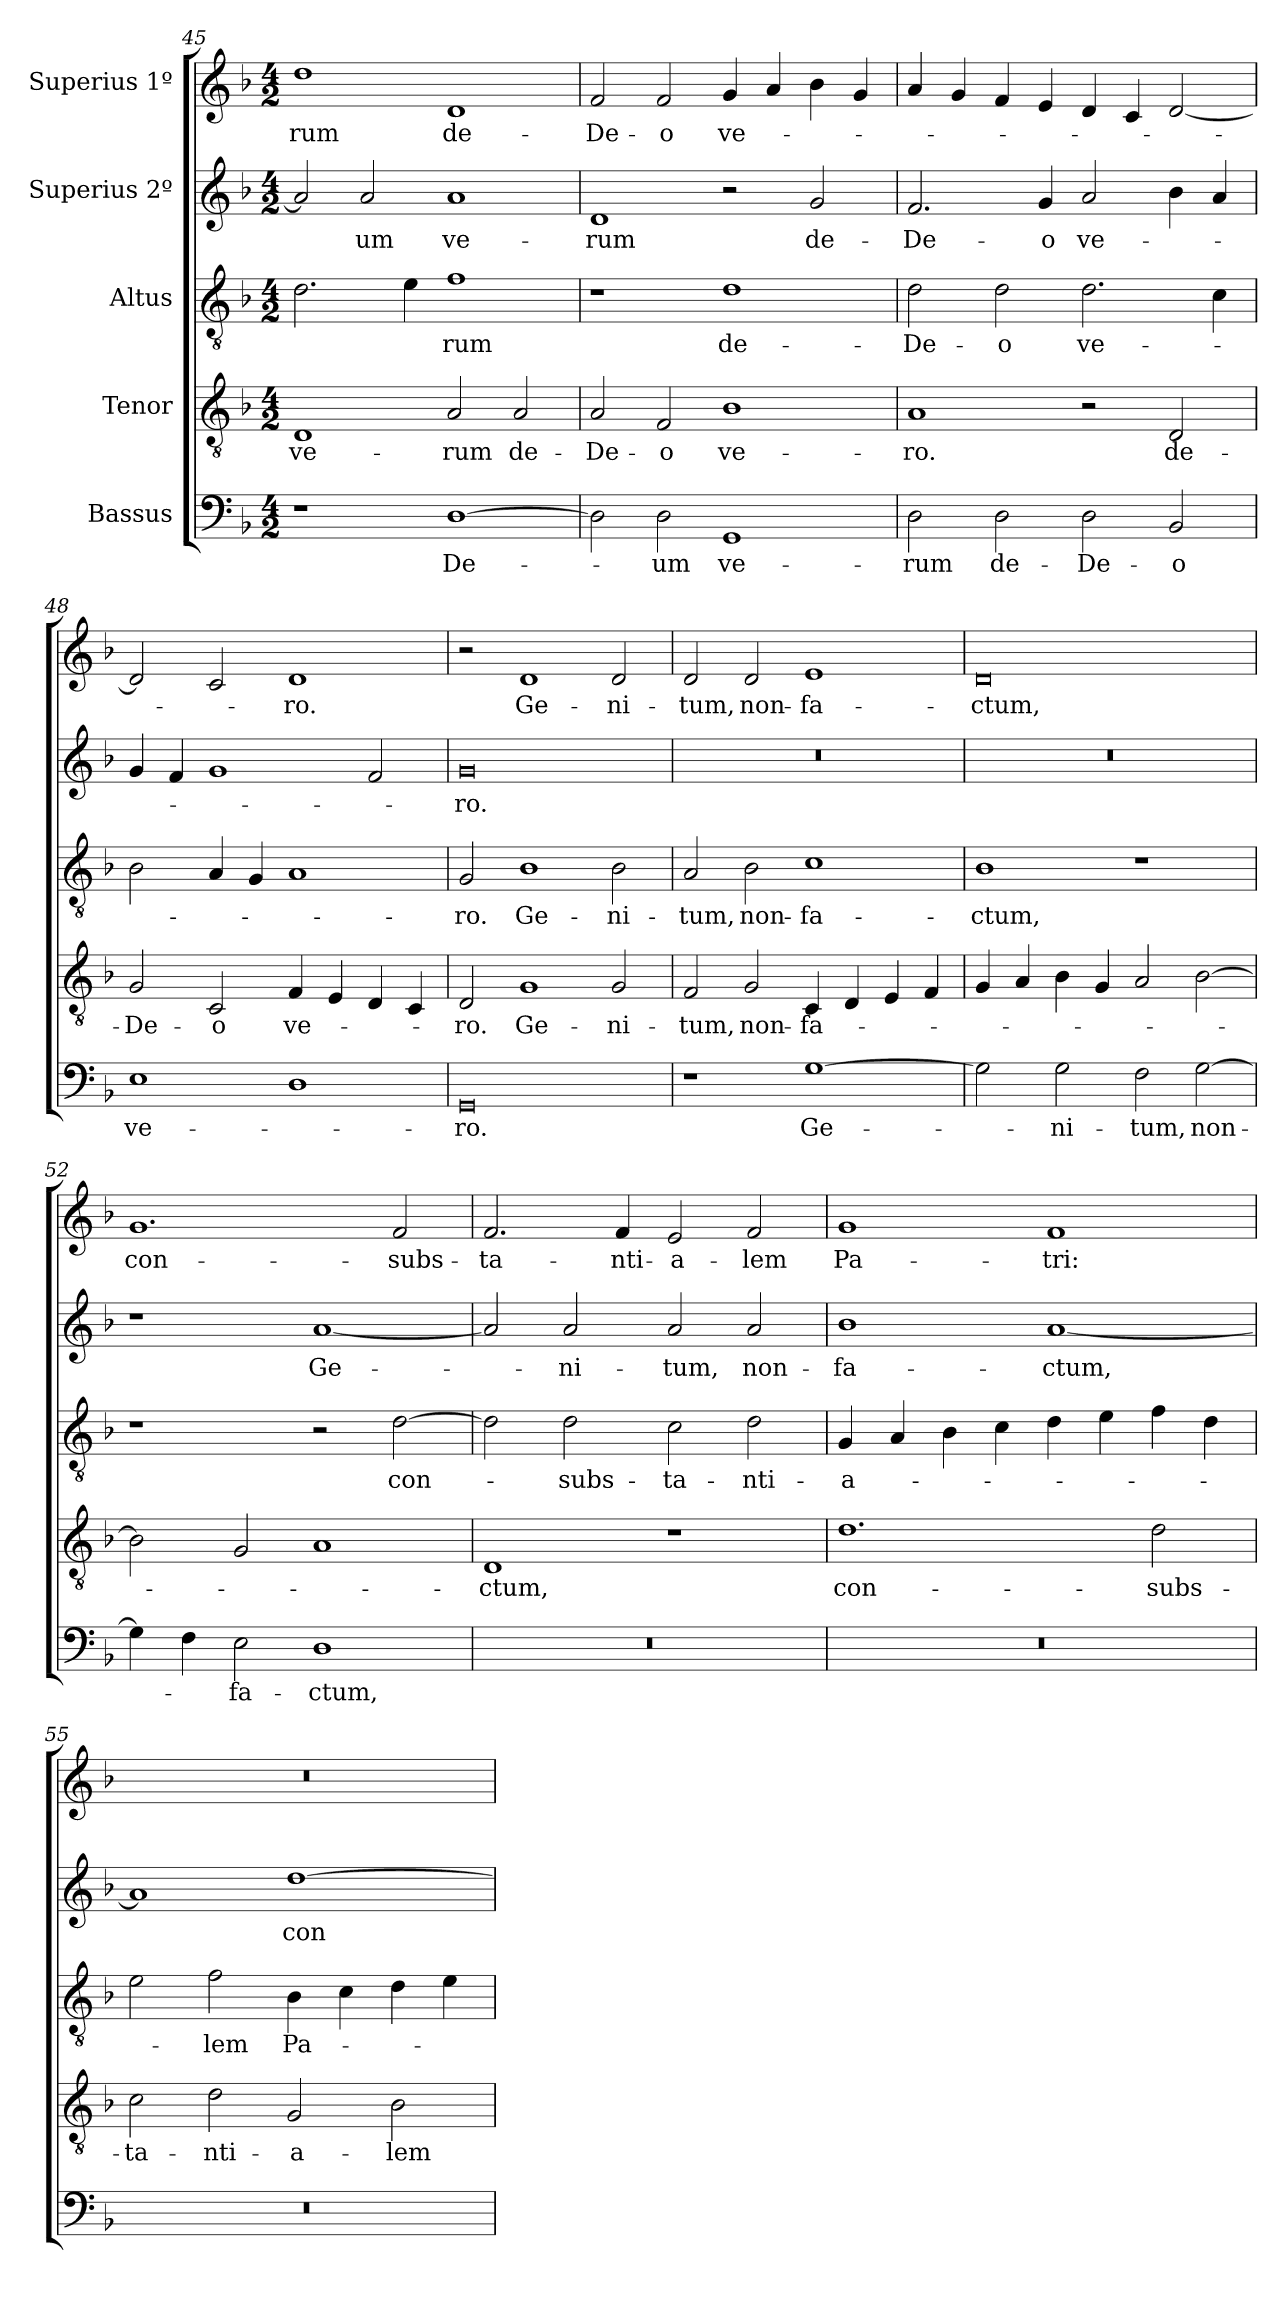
**kern	**text	**kern	**text	**kern	**text	**kern	**text	**kern	**text
*part5	*part5	*part4	*part4	*part3	*part3	*part2	*part2	*part1	*part1
*staff5	*staff5	*staff4	*staff4	*staff3	*staff3	*staff2	*staff2	*staff1	*staff1
*I"Bassus	*	*I"Tenor	*	*I"Altus	*	*I"Superius 2º	*	*I"Superius 1º	*
*clefF4	*	*clefGv2	*	*clefGv2	*	*clefG2	*	*clefG2	*
*k[b-]	*	*k[b-]	*	*k[b-]	*	*k[b-]	*	*k[b-]	*
*M4/2	*	*M4/2	*	*M4/2	*	*M4/2	*	*M4/2	*
=45	=45	=45	=45	=45	=45	=45	=45	=45	=45
1r	.	1D/	ve-	2.d\	.	2a/]	.	1dd\	-rum
.	.	.	.	.	.	2a/	-um	.	.
.	.	.	.	4e\	.	.	.	.	.
[1D\	De-	2A/	-rum	1f\	-rum	1a/	ve-	1d/	de-
.	.	2A/	de-	.	.	.	.	.	.
=46	=46	=46	=46	=46	=46	=46	=46	=46	=46
2D\]	.	2A/	De-	1r	.	1d/	-rum	2f/	De-
2D\	-um	2F/	-o	.	.	.	.	2f/	-o
1GG/	ve-	1B-\	ve-	1d\	de-	2r	.	4g/	ve-
.	.	.	.	.	.	.	.	4a/	.
.	.	.	.	.	.	2g/	de-	4b-\	.
.	.	.	.	.	.	.	.	4g/	.
=47	=47	=47	=47	=47	=47	=47	=47	=47	=47
2D\	-rum	1A/	-ro.	2d\	De-	2.f/	De-	4a/	.
.	.	.	.	.	.	.	.	4g/	.
2D\	de-	.	.	2d\	-o	.	.	4f/	.
.	.	.	.	.	.	4g/	-o	4e/	.
2D\	De-	2r	.	2.d\	ve-	2a/	ve-	4d/	.
.	.	.	.	.	.	.	.	4c/	.
2BB-/	-o	2D/	de-	.	.	4b-\	.	[2d/	.
.	.	.	.	4c\	.	4a/	.	.	.
=48	=48	=48	=48	=48	=48	=48	=48	=48	=48
1E\	ve-	2G/	De-	2B-\	.	4g/	.	2d/]	.
.	.	.	.	.	.	4f/	.	.	.
.	.	2C/	-o	4A/	.	1g/	.	2c/	.
.	.	.	.	4G/	.	.	.	.	.
1D\	.	4F/	ve-	1A/	.	.	.	1d/	-ro.
.	.	4E/	.	.	.	.	.	.	.
.	.	4D/	.	.	.	2f/	.	.	.
.	.	4C/	.	.	.	.	.	.	.
=49	=49	=49	=49	=49	=49	=49	=49	=49	=49
0GG/	-ro.	2D/	-ro.	2G/	-ro.	0g/	-ro.	2r	.
.	.	1G/	Ge-	1B-\	Ge-	.	.	1d/	Ge-
.	.	2G/	-ni-	2B-\	-ni-	.	.	2d/	-ni-
=50	=50	=50	=50	=50	=50	=50	=50	=50	=50
1r	.	2F/	-tum,	2A/	-tum,	0r	.	2d/	-tum,
.	.	2G/	non-	2B-\	non-	.	.	2d/	non-
[1G\	Ge-	4C/	fa-	1c\	fa-	.	.	1e/	fa-
.	.	4D/	.	.	.	.	.	.	.
.	.	4E/	.	.	.	.	.	.	.
.	.	4F/	.	.	.	.	.	.	.
=51	=51	=51	=51	=51	=51	=51	=51	=51	=51
2G\]	.	4G/	.	1B-\	-ctum,	0r	.	0d/	-ctum,
.	.	4A/	.	.	.	.	.	.	.
2G\	-ni-	4B-\	.	.	.	.	.	.	.
.	.	4G/	.	.	.	.	.	.	.
2F\	-tum,	2A/	.	1r	.	.	.	.	.
[2G\	non-	[2B-\	.	.	.	.	.	.	.
=52	=52	=52	=52	=52	=52	=52	=52	=52	=52
4G\]	.	2B-\]	.	1r	.	1r	.	1.g/	con-
4F\	.	.	.	.	.	.	.	.	.
2E\	fa-	2G/	.	.	.	.	.	.	.
1D\	-ctum,	1A/	.	2r	.	[1a/	Ge-	.	.
.	.	.	.	[2d\	con-	.	.	2f/	-subs-
=53	=53	=53	=53	=53	=53	=53	=53	=53	=53
0r	.	1D/	-ctum,	2d\]	.	2a/]	.	2.f/	-ta-
.	.	.	.	2d\	-subs-	2a/	-ni-	.	.
.	.	.	.	.	.	.	.	4f/	-nti-
.	.	1r	.	2c\	-ta-	2a/	-tum,	2e/	-a-
.	.	.	.	2d\	-nti-	2a/	non-	2f/	-lem
=54	=54	=54	=54	=54	=54	=54	=54	=54	=54
0r	.	1.d\	con-	4G/	-a-	1b-\	fa-	1g/	Pa-
.	.	.	.	4A/	.	.	.	.	.
.	.	.	.	4B-\	.	.	.	.	.
.	.	.	.	4c\	.	.	.	.	.
.	.	.	.	4d\	.	[1a/	-ctum,	1f/	-tri:
.	.	.	.	4e\	.	.	.	.	.
.	.	2d\	-subs-	4f\	.	.	.	.	.
.	.	.	.	4d\	.	.	.	.	.
=55	=55	=55	=55	=55	=55	=55	=55	=55	=55
0r	.	2c\	-ta-	2e\	.	1a/]	.	0r	.
.	.	2d\	-nti-	2f\	-lem	.	.	.	.
.	.	2G/	-a-	4B-\	Pa-	[1dd\	con-	.	.
.	.	.	.	4c\	.	.	.	.	.
.	.	2B-\	-lem	4d\	.	.	.	.	.
.	.	.	.	4e\	.	.	.	.	.
=	=	=	=	=	=	=	=	=	=
*-	*-	*-	*-	*-	*-	*-	*-	*-	*-
